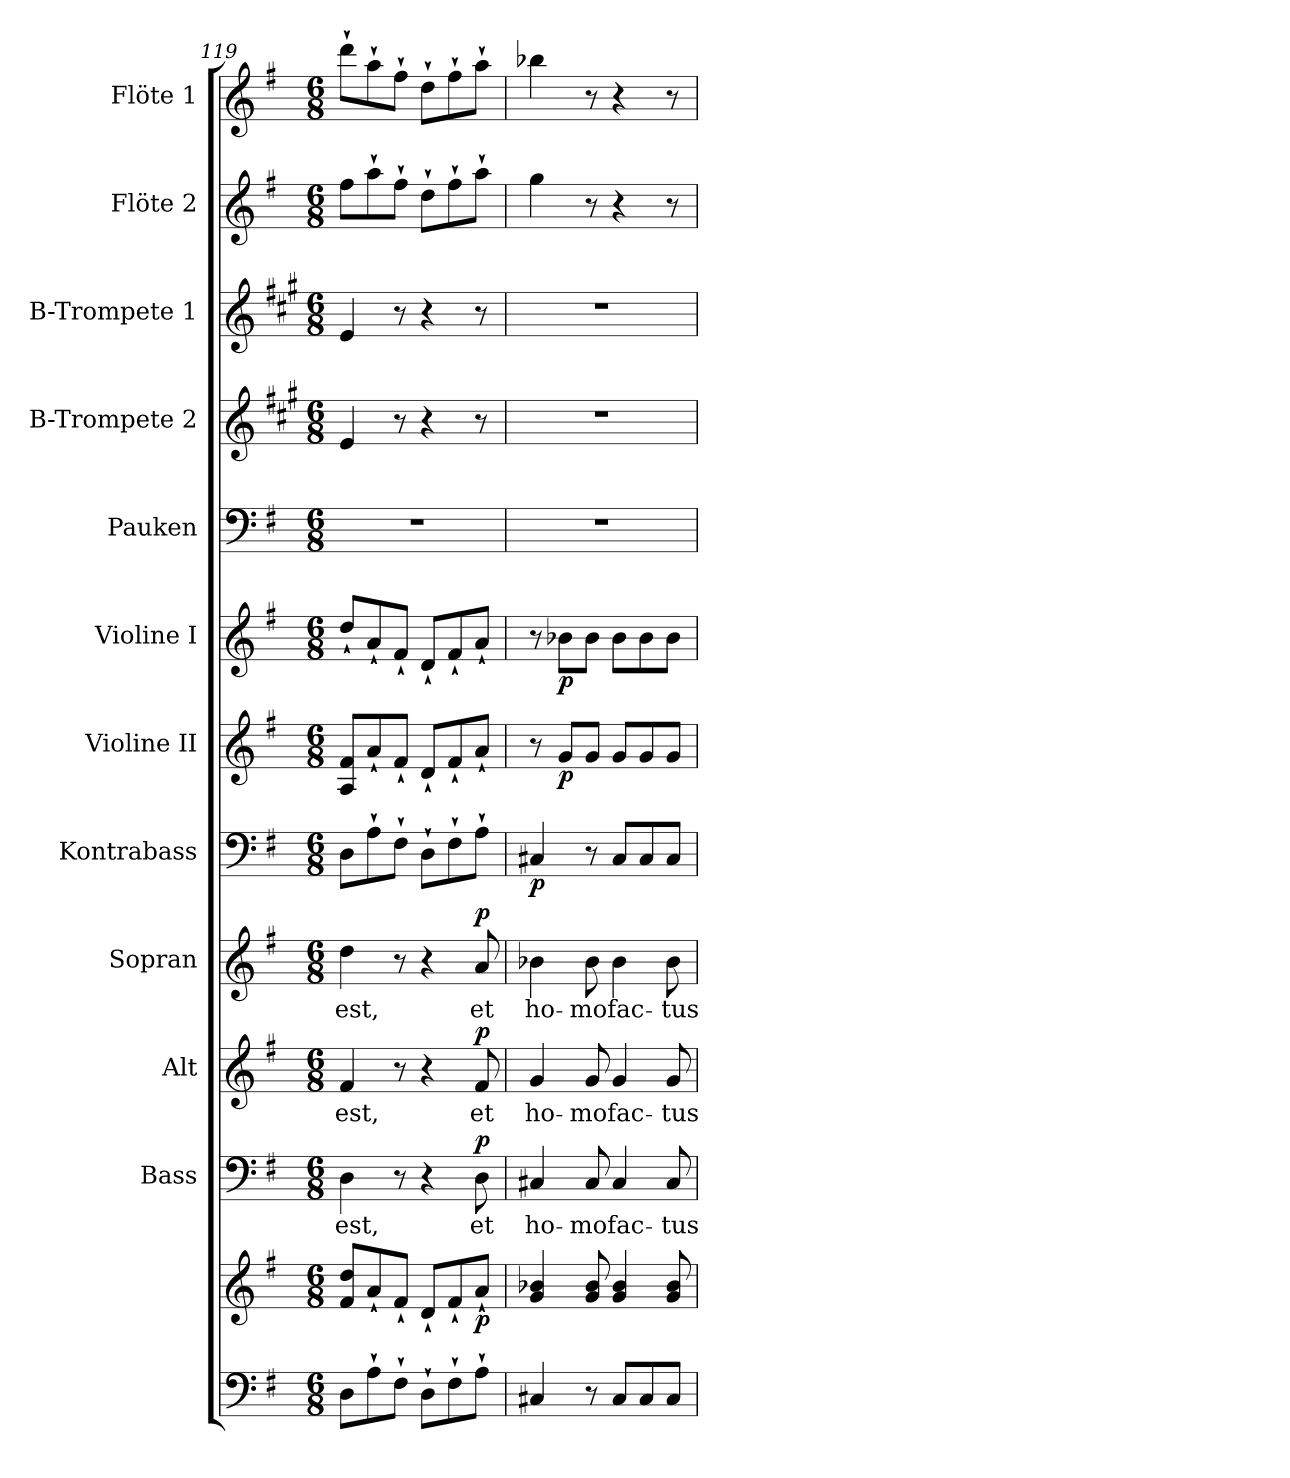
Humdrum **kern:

**kern	**kern	**dynam	**kern	**text	**dynam	**kern	**text	**dynam	**kern	**text	**dynam	**kern	**dynam	**kern	**dynam	**kern	**dynam	**kern	**kern	**kern	**kern	**kern
*part12	*part12	*part12	*part11	*part11	*part11	*part10	*part10	*part10	*part9	*part9	*part9	*part8	*part8	*part7	*part7	*part6	*part6	*part5	*part4	*part3	*part2	*part1
*staff13	*staff12	*staff12/13	*staff11	*staff11	*staff11	*staff10	*staff10	*staff10	*staff9	*staff9	*staff9	*staff8	*staff8	*staff7	*staff7	*staff6	*staff6	*staff5	*staff4	*staff3	*staff2	*staff1
*	*	*	*I"Bass	*	*	*I"Alt	*	*	*I"Sopran	*	*	*I"Kontrabass	*	*I"Violine II	*	*I"Violine I	*	*I"Pauken	*I"B-Trompete 2	*I"B-Trompete 1	*I"Flöte 2	*I"Flöte 1
*	*	*	*I'B.	*	*	*I'A.	*	*	*I'S.	*	*	*I'Kb.	*	*I'Vl. II	*	*I'Vl. I	*	*I'Pk.	*I'B Trp. 2	*I'B Trp. 1	*I'Fl. 2	*I'Fl. 1
*clefF4	*clefG2	*	*clefF4	*	*	*clefG2	*	*	*clefG2	*	*	*clefF4	*	*clefG2	*	*clefG2	*	*clefF4	*clefG2	*clefG2	*clefG2	*clefG2
*	*	*	*	*	*	*	*	*	*	*	*	*ITrd7c12	*	*	*	*	*	*	*ITrd1c2	*ITrd1c2	*	*
*k[f#]	*k[f#]	*	*k[f#]	*	*	*k[f#]	*	*	*k[f#]	*	*	*k[f#]	*	*k[f#]	*	*k[f#]	*	*k[f#]	*k[f#]	*k[f#]	*k[f#]	*k[f#]
*G:	*G:	*	*G:	*	*	*G:	*	*	*G:	*	*	*G:	*	*G:	*	*G:	*	*G:	*G:	*G:	*G:	*G:
*M6/8	*M6/8	*	*M6/8	*	*	*M6/8	*	*	*M6/8	*	*	*M6/8	*	*M6/8	*	*M6/8	*	*M6/8	*M6/8	*M6/8	*M6/8	*M6/8
=119	=119	=119	=119	=119	=119	=119	=119	=119	=119	=119	=119	=119	=119	=119	=119	=119	=119	=119	=119	=119	=119	=119
!	!	!	!	!LO:LY:b	!	!	!LO:LY:b	!	!	!LO:LY:b	!	!	!	!	!	!	!	!	!	!	!	!
8D\L	8f#/ 8dd/L	.	4D\	est,	.	4f#/	est,	.	4dd\	est,	.	8DD\L	.	8A/ 8f#/L	.	8dd`</L	.	2.r	4d/	4d/	8ff#\L	8ddd`>\L
8A`>\	8a`</	.	.	.	.	.	.	.	.	.	.	8AA`>\	.	8a`</	.	8a`</	.	.	.	.	8aa`>\	8aa`>\
8F#`>\J	8f#`</J	.	8r	.	.	8r	.	.	8r	.	.	8FF#`>\J	.	8f#`</J	.	8f#`</J	.	.	8r	8r	8ff#`>\J	8ff#`>\J
8D`>\L	8d`</L	.	4r	.	.	4r	.	.	4r	.	.	8DD`>\L	.	8d`</L	.	8d`</L	.	.	4r	4r	8dd`>\L	8dd`>\L
8F#`>\	8f#`</	.	.	.	.	.	.	.	.	.	.	8FF#`>\	.	8f#`</	.	8f#`</	.	.	.	.	8ff#`>\	8ff#`>\
!	!	!LO:DY:b	!	!LO:LY:b	!LO:DY:a	!	!LO:LY:b	!LO:DY:a	!	!LO:LY:b	!LO:DY:a	!	!	!	!	!	!	!	!	!	!	!
8A`>\J	8a`</J	p	8D\	et	p	8f#/	et	p	8a/	et	p	8AA`>\J	.	8a`</J	.	8a`</J	.	.	8r	8r	8aa`>\J	8aa`>\J
=120	=120	=120	=120	=120	=120	=120	=120	=120	=120	=120	=120	=120	=120	=120	=120	=120	=120	=120	=120	=120	=120	=120
!	!	!	!	!LO:LY:b	!	!	!LO:LY:b	!	!	!LO:LY:b	!	!	!LO:DY:b	!	!	!	!	!	!	!	!	!
4C#X/	4g/ 4b-X/	.	4C#X/	ho-	.	4g/	ho-	.	4b-X\	ho-	.	4CC#X/	p	8r	.	8r	.	2.r	2.r	2.r	4gg\	4bb-X\
!	!	!	!	!	!	!	!	!	!	!	!	!	!	!	!LO:DY:b	!	!LO:DY:b	!	!	!	!	!
.	.	.	.	.	.	.	.	.	.	.	.	.	.	8g/L	p	8b-X\L	p	.	.	.	.	.
!	!	!	!	!LO:LY:b	!	!	!LO:LY:b	!	!	!LO:LY:b	!	!	!	!	!	!	!	!	!	!	!	!
8r	8g/ 8b-/	.	8C#/	-mo	.	8g/	-mo	.	8b-\	-mo	.	8r	.	8g/J	.	8b-\J	.	.	.	.	8r	8r
!	!	!	!	!LO:LY:b	!	!	!LO:LY:b	!	!	!LO:LY:b	!	!	!	!	!	!	!	!	!	!	!	!
8C#/L	4g/ 4b-/	.	4C#/	fac-	.	4g/	fac-	.	4b-\	fac-	.	8CC#/L	.	8g/L	.	8b-\L	.	.	.	.	4r	4r
8C#/	.	.	.	.	.	.	.	.	.	.	.	8CC#/	.	8g/	.	8b-\	.	.	.	.	.	.
!	!	!	!	!LO:LY:b	!	!	!LO:LY:b	!	!	!LO:LY:b	!	!	!	!	!	!	!	!	!	!	!	!
8C#/J	8g/ 8b-/	.	8C#/	-tus	.	8g/	-tus	.	8b-\	-tus	.	8CC#/J	.	8g/J	.	8b-\J	.	.	.	.	8r	8r
=	=	=	=	=	=	=	=	=	=	=	=	=	=	=	=	=	=	=	=	=	=	=
*-	*-	*-	*-	*-	*-	*-	*-	*-	*-	*-	*-	*-	*-	*-	*-	*-	*-	*-	*-	*-	*-	*-
